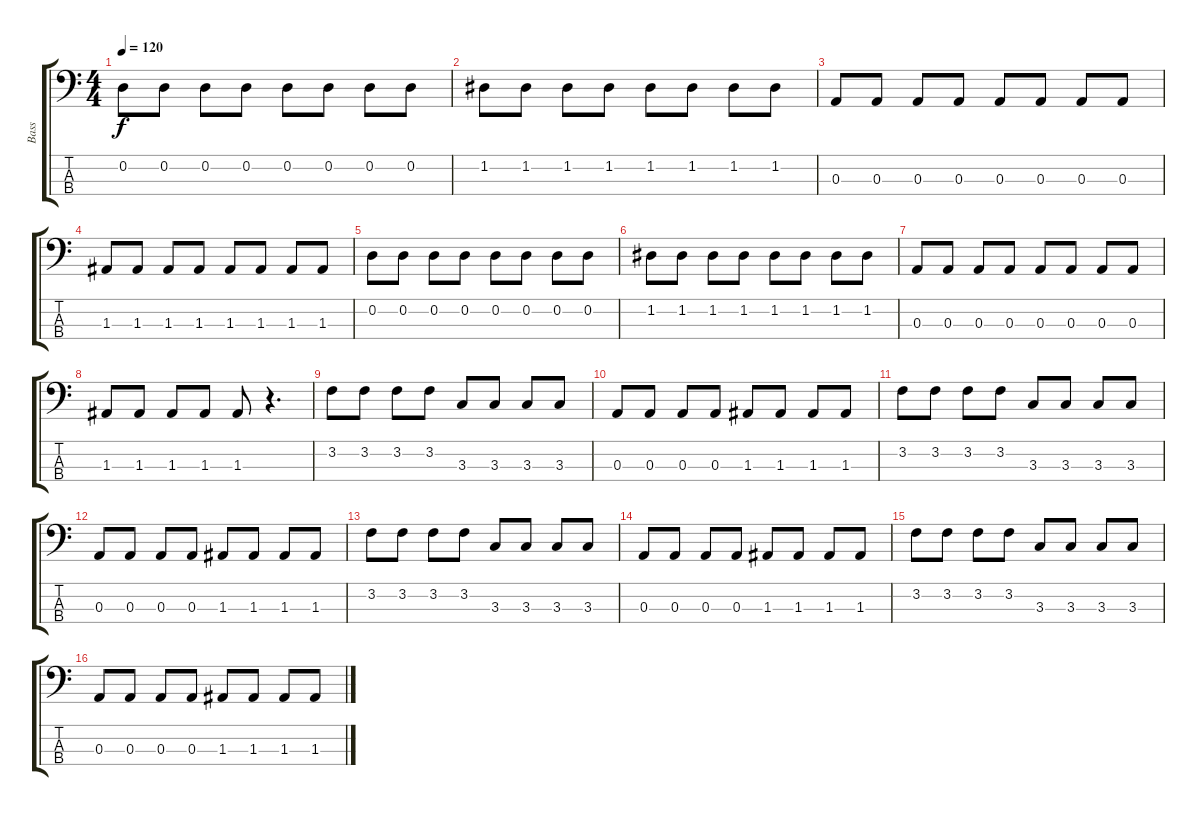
\track ("Bass" "Bass") {instrument electricbassfinger}
\staff {score tabs}
\tuning (G2 D2 A1 E1) {hide}
\ts (4 4)
\tempo 120
\clef f4
\ks c
0.2.8{dy f} 0.2.8 0.2.8 0.2.8 0.2.8 0.2.8 0.2.8 0.2.8 |
1.2.8 1.2.8 1.2.8 1.2.8 1.2.8 1.2.8 1.2.8 1.2.8 |
0.3.8 0.3.8 0.3.8 0.3.8 0.3.8 0.3.8 0.3.8 0.3.8 |
1.3.8 1.3.8 1.3.8 1.3.8 1.3.8 1.3.8 1.3.8 1.3.8 |
0.2.8 0.2.8 0.2.8 0.2.8 0.2.8 0.2.8 0.2.8 0.2.8 |
1.2.8 1.2.8 1.2.8 1.2.8 1.2.8 1.2.8 1.2.8 1.2.8 |
0.3.8 0.3.8 0.3.8 0.3.8 0.3.8 0.3.8 0.3.8 0.3.8 |
1.3.8 1.3.8 1.3.8 1.3.8 1.3.8 r.4{d} |
3.2.8 3.2.8 3.2.8 3.2.8 3.3.8 3.3.8 3.3.8 3.3.8 |
0.3.8 0.3.8 0.3.8 0.3.8 1.3.8 1.3.8 1.3.8 1.3.8 |
3.2.8 3.2.8 3.2.8 3.2.8 3.3.8 3.3.8 3.3.8 3.3.8 |
0.3.8 0.3.8 0.3.8 0.3.8 1.3.8 1.3.8 1.3.8 1.3.8 |
3.2.8 3.2.8 3.2.8 3.2.8 3.3.8 3.3.8 3.3.8 3.3.8 |
0.3.8 0.3.8 0.3.8 0.3.8 1.3.8 1.3.8 1.3.8 1.3.8 |
3.2.8 3.2.8 3.2.8 3.2.8 3.3.8 3.3.8 3.3.8 3.3.8 |
0.3.8 0.3.8 0.3.8 0.3.8 1.3.8 1.3.8 1.3.8 1.3.8
